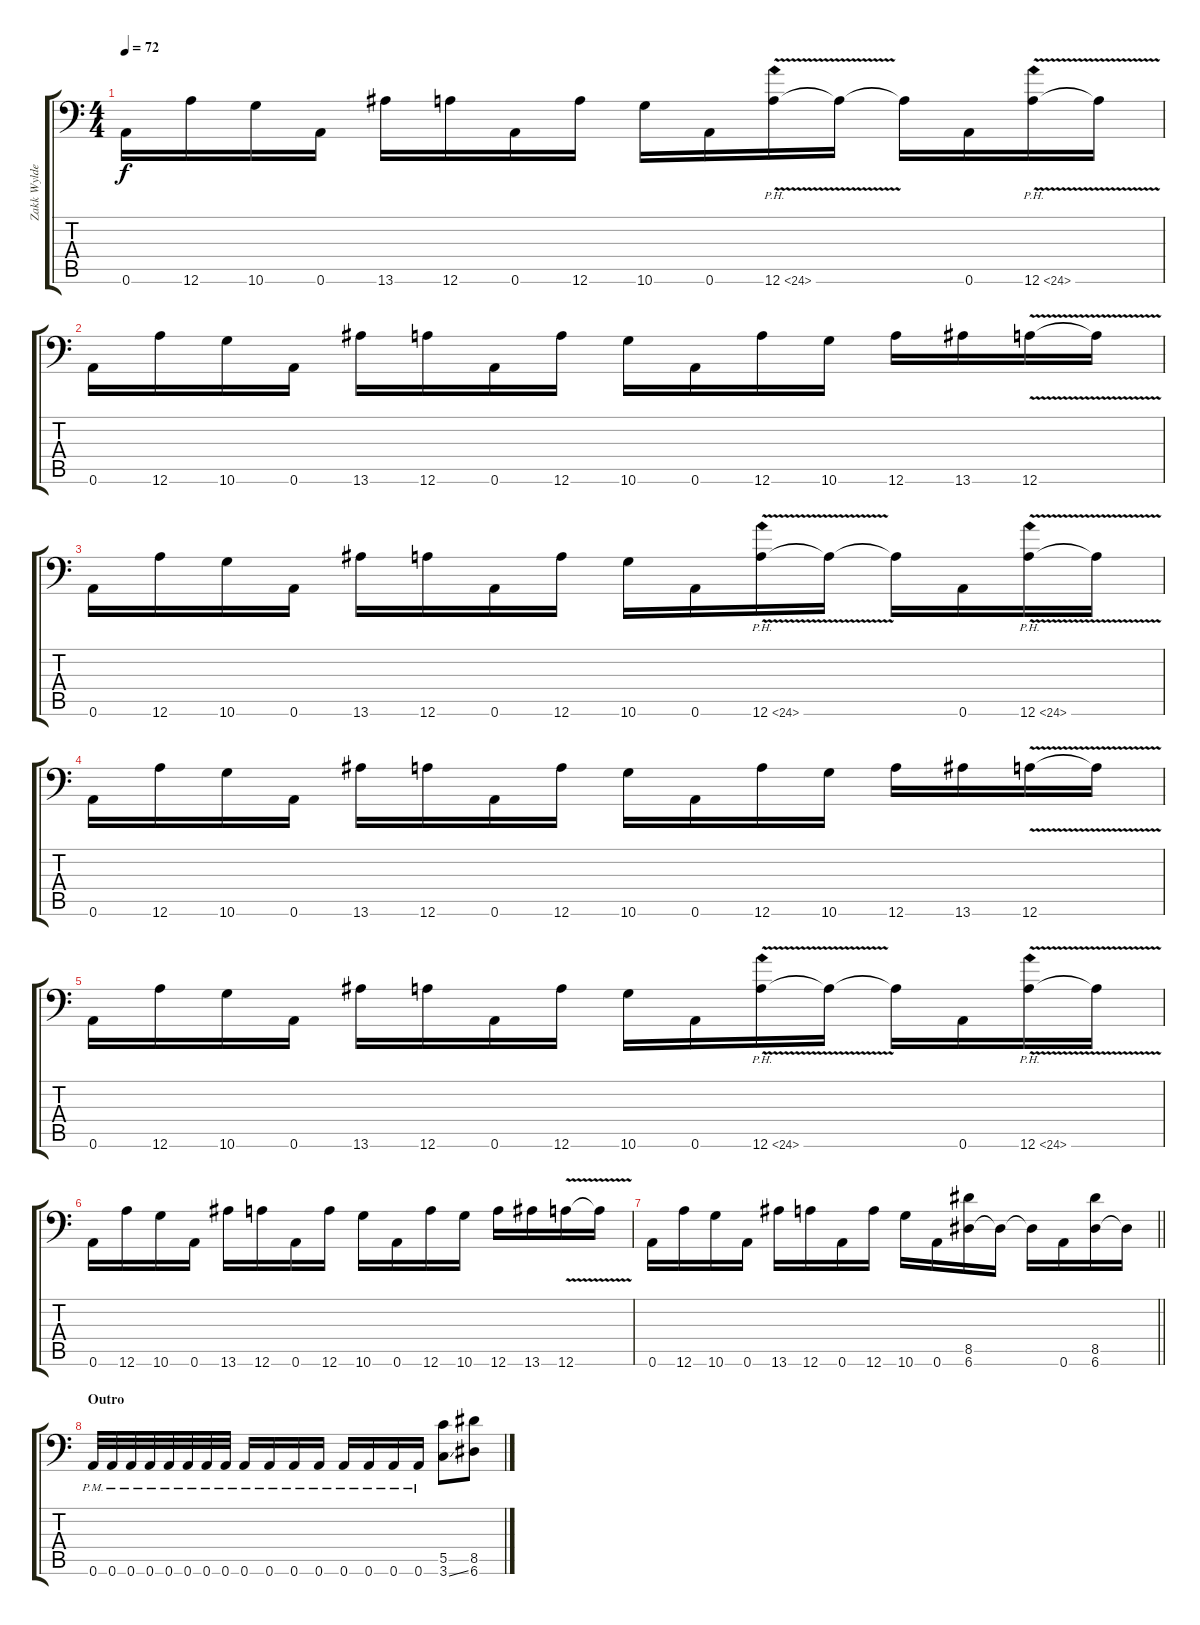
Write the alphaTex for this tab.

\track ("Zakk Wylde" "Zakk Wylde") {instrument distortionguitar}
\staff {score tabs}
\tuning (D4 A3 F3 C3 G2 A1) {hide}
\ts (4 4)
\tempo 72
\clef f4
\ks c
0.6.16{dy f} 12.6.16 10.6.16 0.6.16 13.6.16 12.6.16 0.6.16 12.6.16 10.6.16 0.6.16 12.6{ph 12 v}.16 12.6{t}.16 12.6{t}.16 0.6.16 12.6{ph 12 v}.16 12.6{t}.16 |
0.6.16 12.6.16 10.6.16 0.6.16 13.6.16 12.6.16 0.6.16 12.6.16 10.6.16 0.6.16 12.6.16 10.6.16 12.6.16 13.6.16 12.6{v}.16 12.6{t}.16 |
0.6.16 12.6.16 10.6.16 0.6.16 13.6.16 12.6.16 0.6.16 12.6.16 10.6.16 0.6.16 12.6{ph 12 v}.16 12.6{t}.16 12.6{t}.16 0.6.16 12.6{ph 12 v}.16 12.6{t}.16 |
0.6.16 12.6.16 10.6.16 0.6.16 13.6.16 12.6.16 0.6.16 12.6.16 10.6.16 0.6.16 12.6.16 10.6.16 12.6.16 13.6.16 12.6{v}.16 12.6{t}.16 |
0.6.16 12.6.16 10.6.16 0.6.16 13.6.16 12.6.16 0.6.16 12.6.16 10.6.16 0.6.16 12.6{ph 12 v}.16 12.6{t}.16 12.6{t}.16 0.6.16 12.6{ph 12 v}.16 12.6{t}.16 |
0.6.16 12.6.16 10.6.16 0.6.16 13.6.16 12.6.16 0.6.16 12.6.16 10.6.16 0.6.16 12.6.16 10.6.16 12.6.16 13.6.16 12.6{v}.16 12.6{t}.16 |
\barLineRight lightlight
0.6.16 12.6.16 10.6.16 0.6.16 13.6.16 12.6.16 0.6.16 12.6.16 10.6.16 0.6.16 (8.5 6.6).16 6.6{t}.16 6.6{t}.16 0.6.16 (8.5 6.6).16 6.6{t}.16 |
\section ("" "Outro")
0.6{pm}.32 0.6{pm}.32 0.6{pm}.32 0.6{pm}.32 0.6{pm}.32 0.6{pm}.32 0.6{pm}.32 0.6{pm}.32 0.6{pm}.16 0.6{pm}.16 0.6{pm}.16 0.6{pm}.16 0.6{pm}.16 0.6{pm}.16 0.6{pm}.16 0.6{pm}.16 (5.5 3.6{ss}).8 (8.5 6.6).8
